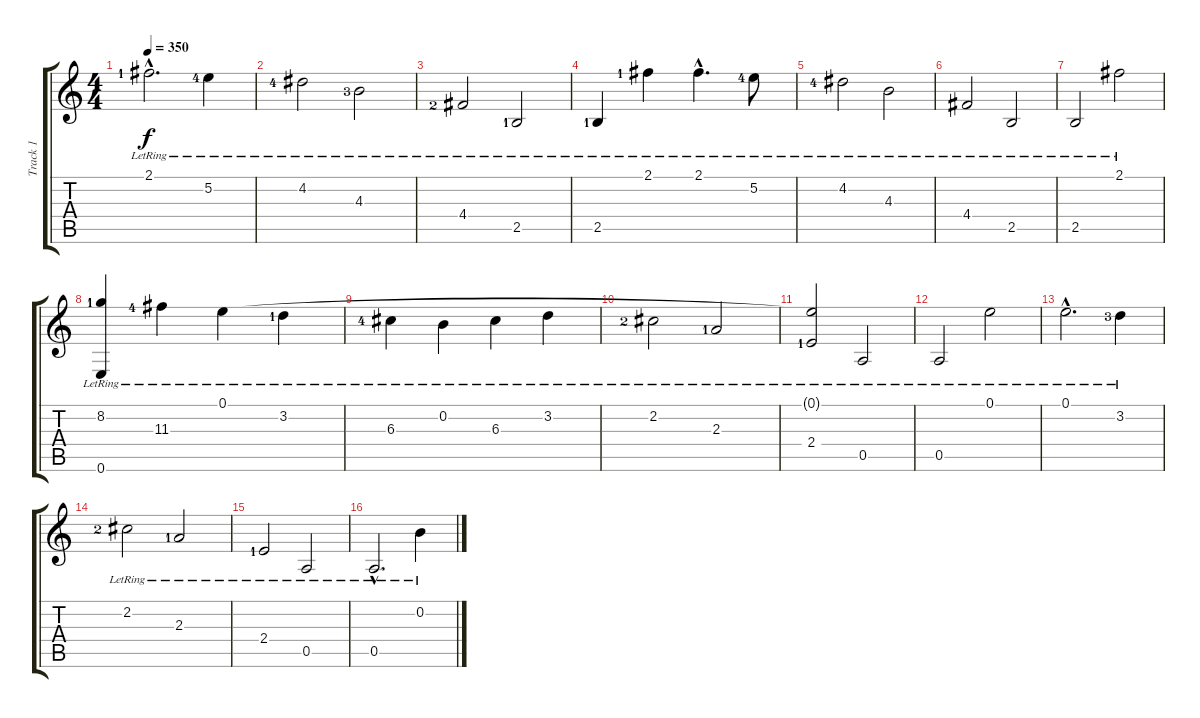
\track ("Track 1" "Track 1") {instrument acousticguitarnylon}
\staff {score tabs}
\tuning (E4 B3 G3 D3 A2 E2) {hide}
\ts (4 4)
\tempo 350
\clef g2
\ks c
2.1{hac lr lf 2}.2{d dy f} 5.2{lr lf 5}.4 |
4.2{lr lf 5}.2 4.3{lr lf 4}.2 |
4.4{lr lf 3}.2 2.5{lr lf 2}.2 |
2.5{lr lf 2}.4 2.1{lr lf 2}.4 2.1{hac lr}.4{d} 5.2{lr lf 5}.8 |
4.2{lr lf 5}.2 4.3{lr}.2 |
4.4{lr}.2 2.5{lr}.2 |
2.5{lr}.2 2.1{lr}.2 |
(8.2{lr lf 2} 0.6{lr}).4 11.3{lr lf 5}.4 0.1{lr}.4 3.2{lr lf 2}.4 |
6.3{lr lf 5}.4 0.2{lr}.4 6.3{lr}.4 3.2{lr}.4 |
2.2{lr lf 3}.2 2.3{lr lf 2}.2 |
(0.1{t} 2.4{lr lf 2}).2 0.5{lr}.2 |
0.5{lr}.2 0.1{lr}.2 |
0.1{hac lr}.2{d} 3.2{lr lf 4}.4 |
2.2{lr lf 3}.2 2.3{lr lf 2}.2 |
2.4{lr lf 2}.2 0.5{lr}.2 |
0.5{hac lr}.2{d} 0.2{lr}.4
